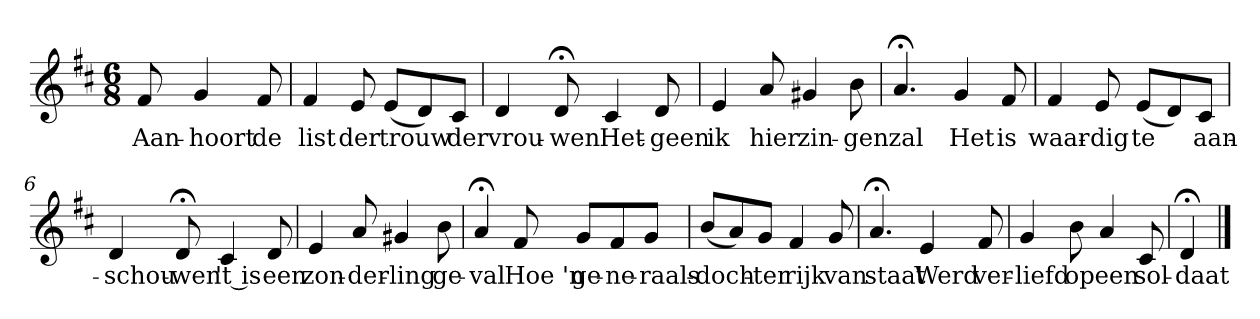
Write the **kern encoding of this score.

**kern	**text
*part1	*part1
*staff1	*staff1
*k[f#c#]	*
*D:	*
*M6/8	*
*MM120	*
=	=
8f#	Aan-
4g	-hoort
8f#	de
=1	=1
4f#	list
8e	der
(8eL	trouw
8d)	.
8c#J	der
=2	=2
4d	vrou-
8d;<	-wen
4c#	Het-
8d	-geen
=3	=3
4e	ik
8a	hier
4g#X	zin-
8b	-gen
=4	=4
4.a;<	zal
4g	Het
8f#	is
=5	=5
4f#	waar-
8e	-dig
(8eL	te
8d)	.
8c#J	aan-
=6	=6
4d	-schou-
8d;<	-wen
4c#	't is
8d	een
=7	=7
4e	zon-
8a	-der-
4g#X	-ling
8b	ge-
=8	=8
4a;<	-val
8f#	Hoe 'n
8gL	ge-
8f#	-ne-
8gJ	-raals-
=9	=9
(8bL	-doch-
8a)	.
8gJ	-ter
4f#	rijk
8g	van
=10	=10
4.a;<	staat
4e	Werd
8f#	ver-
=11	=11
4g	-liefd
8b	op
4a	een
8c#	sol-
=12	=12
4d;<	-daat
==	==
*-	*-
